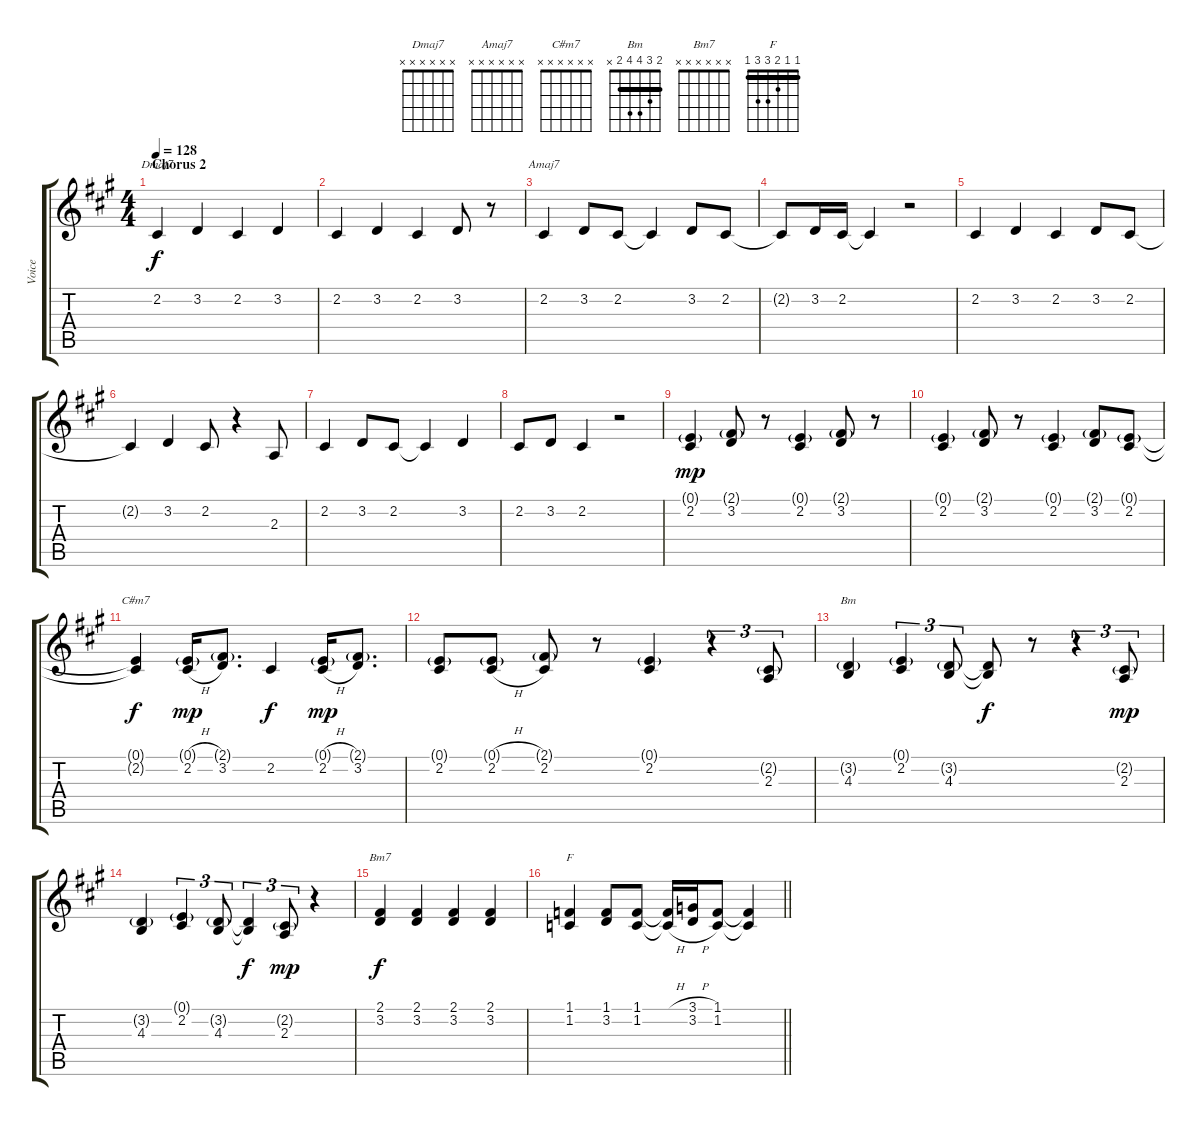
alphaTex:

\track ("Voice" "Voice") {instrument bassoon}
\staff {score tabs}
\tuning (E4 B3 G3 D3 A2 E2) {hide}
\chord ("Dmaj7" x x x x x x)
\chord ("Amaj7" x x x x x x)
\chord ("C#m7" x x x x x x)
\chord ("Bm" 2 3 4 4 2 x) {barre 2}
\chord ("Bm7" x x x x x x)
\chord ("F" 1 1 2 3 3 1) {barre 1}
\ts (4 4)
\section ("" "Chorus 2")
\tempo 128
\clef g2
\ks f#minor
2.2.4{ch "Dmaj7" dy f} 3.2.4 2.2.4 3.2.4 |
2.2.4 3.2.4 2.2.4 3.2.8 r.8 |
2.2.4{ch "Amaj7"} 3.2.8 2.2.8 2.2{t}.4 3.2.8 2.2.8 |
2.2{t}.8 3.2.16 2.2.16 2.2{t}.4 r.2 |
2.2.4 3.2.4 2.2.4 3.2.8 2.2.8 |
2.2{t}.4 3.2.4 2.2.8 r.4 2.3.8 |
2.2.4 3.2.8 2.2.8 2.2{t}.4 3.2.4 |
2.2.8 3.2.8 2.2.4 r.2 |
(0.1{g} 2.2).4{dy mp} (2.1{g} 3.2).8 r.8 (0.1{g} 2.2).4 (2.1{g} 3.2).8 r.8 |
(0.1{g} 2.2).4 (2.1{g} 3.2).8 r.8 (0.1{g} 2.2).4 (2.1{g} 3.2).8 (0.1{g} 2.2).8 |
(0.1{t} 2.2{t}).4{ch "C#m7" dy f} (0.1{h g} 2.2{h}).16{dy mp} (2.1{g} 3.2).8{d} 2.2.4{dy f} (0.1{h g} 2.2{h}).16{dy mp} (2.1{g} 3.2).8{d} |
(0.1{g} 2.2).8 (0.1{h g} 2.2{h}).8 (2.1{g} 2.2).8 r.8 (0.1{g} 2.2).4 r.4{tu (3 2)} (2.2{g} 2.3).8{tu (3 2)} |
(3.2{g} 4.3).4{ch "Bm"} (0.1{g} 2.2).4{tu (3 2)} (3.2{g} 4.3).8{tu (3 2)} (3.2{t} 4.3{t}).8{dy f} r.8 r.4{tu (3 2)} (2.2{g} 2.3).8{tu (3 2) dy mp} |
(3.2{g} 4.3).4 (0.1{g} 2.2).4{tu (3 2)} (3.2{g} 4.3).8{tu (3 2)} (3.2{t} 4.3{t}).4{tu (3 2) dy f} (2.2{g} 2.3).8{tu (3 2) dy mp} r.4 |
(2.1 3.2).4{ch "Bm7" dy f} (2.1 3.2).4 (2.1 3.2).4 (2.1 3.2).4 |
\barLineRight lightlight
(1.1 1.2).4{ch "F"} (1.1 3.2).8 (1.1 1.2).8 (1.1{h t} 1.2{h t}).16 (3.1{h} 3.2{h}).16 (1.1 1.2).8 (1.1{t} 1.2{t}).4
